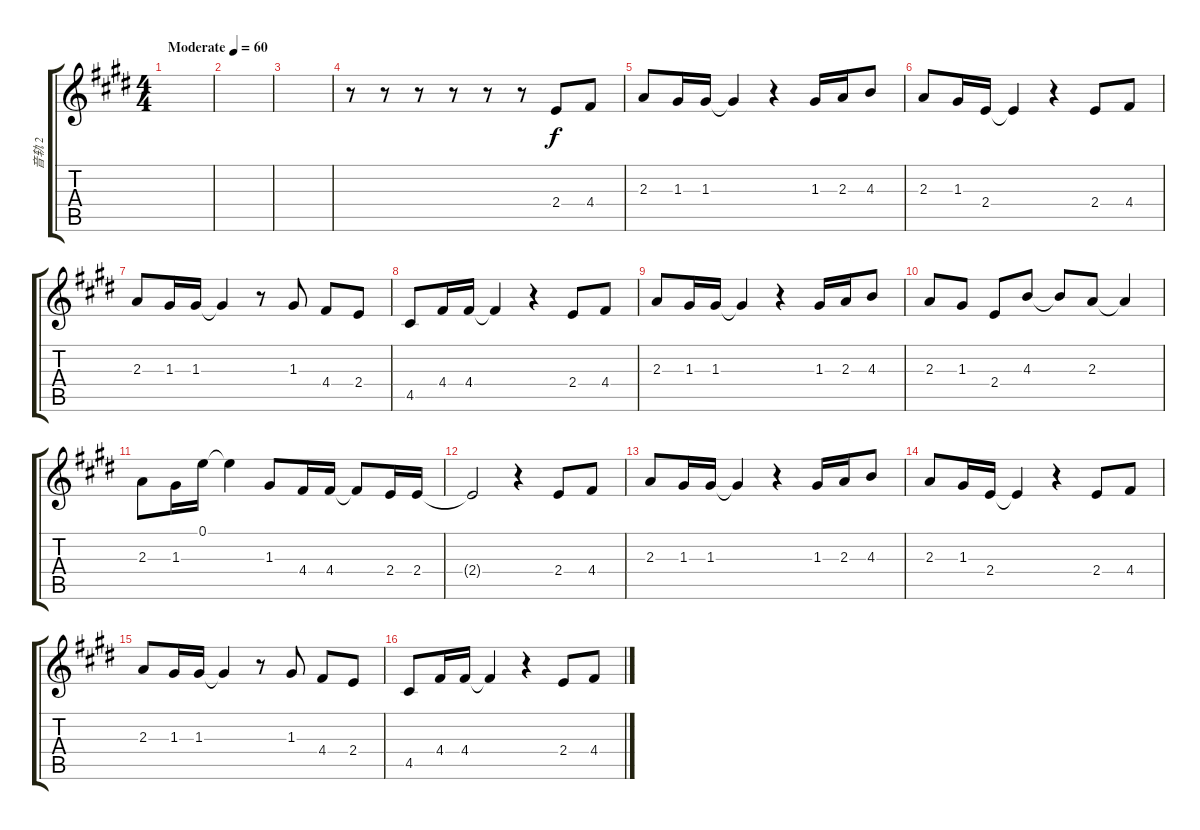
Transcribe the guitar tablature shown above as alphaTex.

\track ("音轨 2" "音轨 2") {instrument acousticguitarsteel}
\staff {score tabs}
\tuning (E4 B3 G3 D3 A2 E2) {hide}
\ts (4 4)
\tempo (60 "Moderate")
\clef g2
\ks e
|
|
|
r.8 r.8 r.8 r.8 r.8 r.8 2.4.8 4.4.8 |
2.3.8 1.3.16 1.3.16 1.3{t}.4 r.4 1.3.16 2.3.16 4.3.8 |
2.3.8{txt ""} 1.3.16 2.4.16 2.4{t}.4 r.4 2.4.8 4.4.8 |
2.3.8 1.3.16 1.3.16 1.3{t}.4 r.8 1.3.8 4.4.8 2.4.8 |
4.5.8 4.4.16 4.4.16 4.4{t}.4 r.4 2.4.8 4.4.8 |
2.3.8 1.3.16 1.3.16 1.3{t}.4 r.4 1.3.16 2.3.16 4.3.8 |
2.3.8 1.3.8 2.4.8 4.3.8 4.3{t}.8 2.3.8 2.3{t}.4 |
2.3.8 1.3.16 0.1.16 0.1{t}.4 1.3.8 4.4.16 4.4.16 4.4{t}.8 2.4.16 2.4.16 |
2.4{t}.2 r.4 2.4.8 4.4.8 |
2.3.8 1.3.16 1.3.16 1.3{t}.4 r.4 1.3.16 2.3.16 4.3.8 |
2.3.8 1.3.16 2.4.16 2.4{t}.4 r.4 2.4.8 4.4.8 |
2.3.8 1.3.16 1.3.16 1.3{t}.4 r.8 1.3.8 4.4.8 2.4.8 |
4.5.8 4.4.16 4.4.16 4.4{t}.4 r.4 2.4.8 4.4.8
